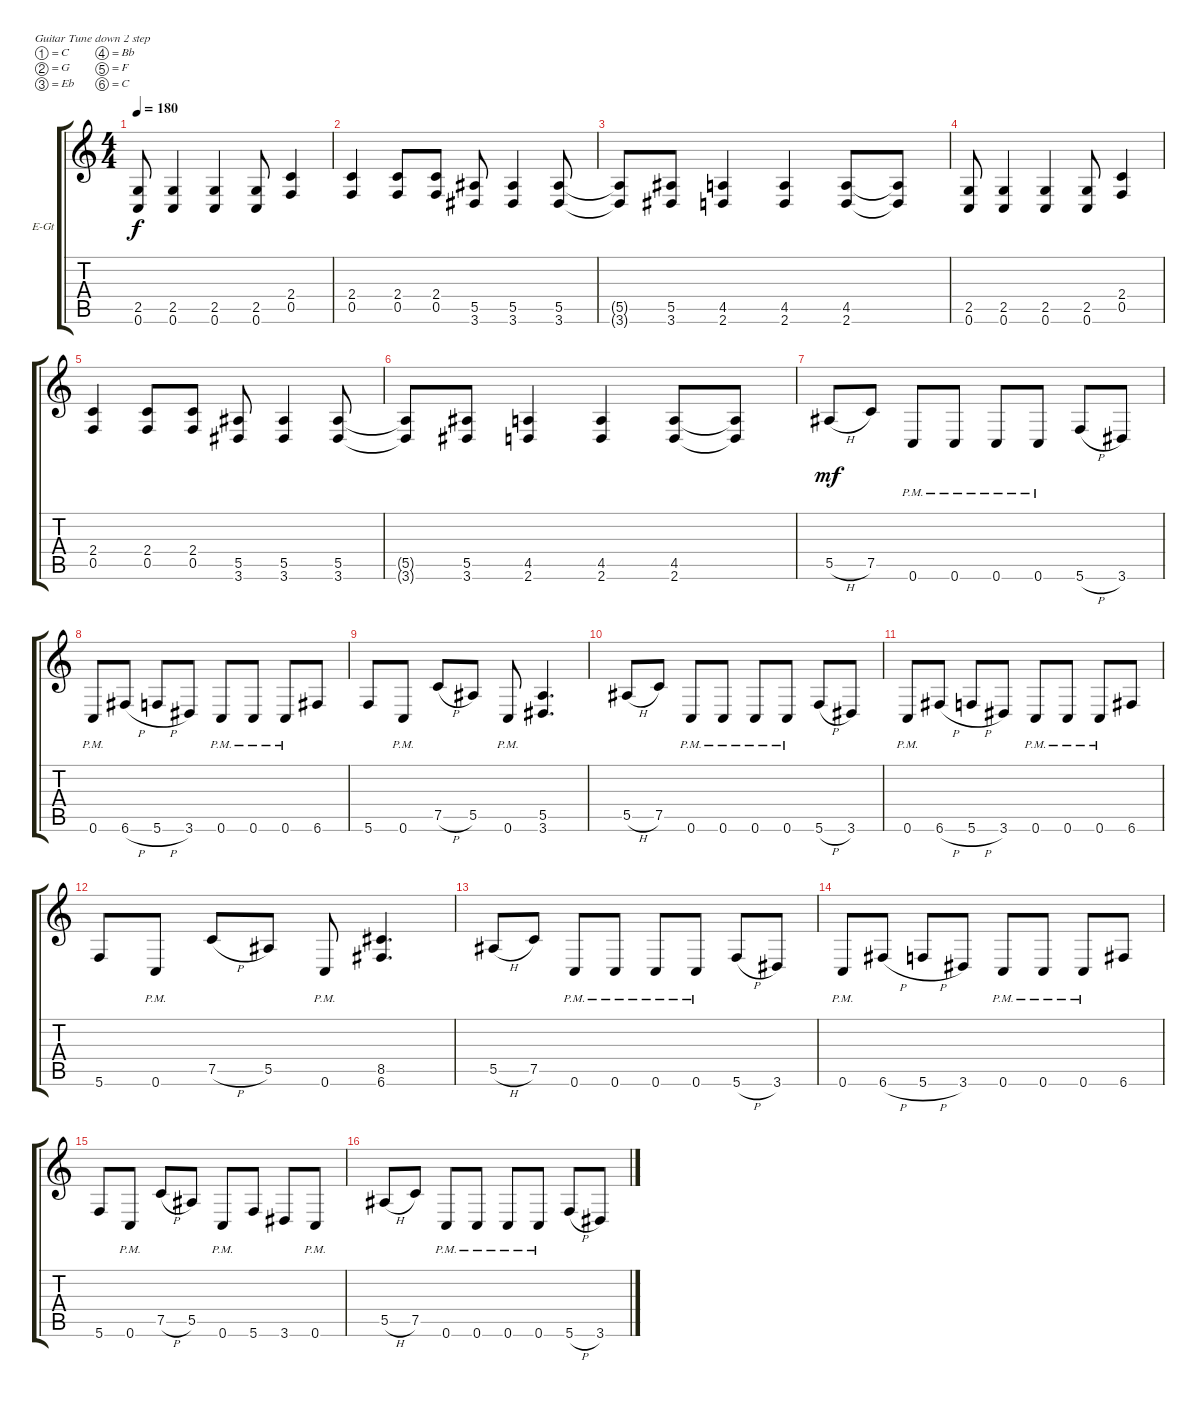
\defaultSystemsLayout 4
\bracketExtendMode groupsimilarinstruments
\firstSystemTrackNameOrientation horizontal
\otherSystemsTrackNameOrientation horizontal
\track ("Rhythm" "E-Gt") {instrument distortionguitar}
\staff {score tabs}
\tuning (C4 G3 Eb3 Bb2 F2 C2)
\ts (4 4)
\tempo 180
\clef g2
\ks c
(0.6 2.5).8{dy f} (2.5 0.6).4 (0.6 2.5).4 (0.6 2.5).8 (0.5 2.4).4 |
(0.5 2.4).4 (0.5 2.4).8 (0.5 2.4).8 (3.6 5.5).8 (5.5 3.6).4 (3.6 5.5).8 |
(5.5{t} 3.6{t}).8 (3.6 5.5).8 (2.6 4.5).4 (2.6 4.5).4 (4.5 2.6).8 (2.6{t} 4.5{t}).8 |
(0.6 2.5).8 (2.5 0.6).4 (0.6 2.5).4 (0.6 2.5).8 (0.5 2.4).4 |
(0.5 2.4).4 (0.5 2.4).8 (0.5 2.4).8 (3.6 5.5).8 (5.5 3.6).4 (3.6 5.5).8 |
(5.5{t} 3.6{t}).8 (3.6 5.5).8 (2.6 4.5).4 (2.6 4.5).4 (4.5 2.6).8 (2.6{t} 4.5{t}).8 |
5.5{h}.8{dy mf} 7.5.8 0.6{pm}.8 0.6{pm}.8 0.6{pm}.8 0.6{pm}.8 5.6{h}.8 3.6.8 |
0.6{pm}.8 6.6{h}.8 5.6{h}.8 3.6.8 0.6{pm}.8 0.6{pm}.8 0.6{pm}.8 6.6.8 |
5.6.8 0.6{pm}.8 7.5{h}.8 5.5.8 0.6{pm}.8 (3.6 5.5).4{d} |
5.5{h}.8 7.5.8 0.6{pm}.8 0.6{pm}.8 0.6{pm}.8 0.6{pm}.8 5.6{h}.8 3.6.8 |
0.6{pm}.8 6.6{h}.8 5.6{h}.8 3.6.8 0.6{pm}.8 0.6{pm}.8 0.6{pm}.8 6.6.8 |
5.6.8 0.6{pm}.8 7.5{h}.8 5.5.8 0.6{pm}.8 (6.6 8.5).4{d} |
5.5{h}.8 7.5.8 0.6{pm}.8 0.6{pm}.8 0.6{pm}.8 0.6{pm}.8 5.6{h}.8 3.6.8 |
0.6{pm}.8 6.6{h}.8 5.6{h}.8 3.6.8 0.6{pm}.8 0.6{pm}.8 0.6{pm}.8 6.6.8 |
5.6.8 0.6{pm}.8 7.5{h}.8 5.5.8 0.6{pm}.8 5.6.8 3.6.8 0.6{pm}.8 |
5.5{h}.8 7.5.8 0.6{pm}.8 0.6{pm}.8 0.6{pm}.8 0.6{pm}.8 5.6{h}.8 3.6.8
